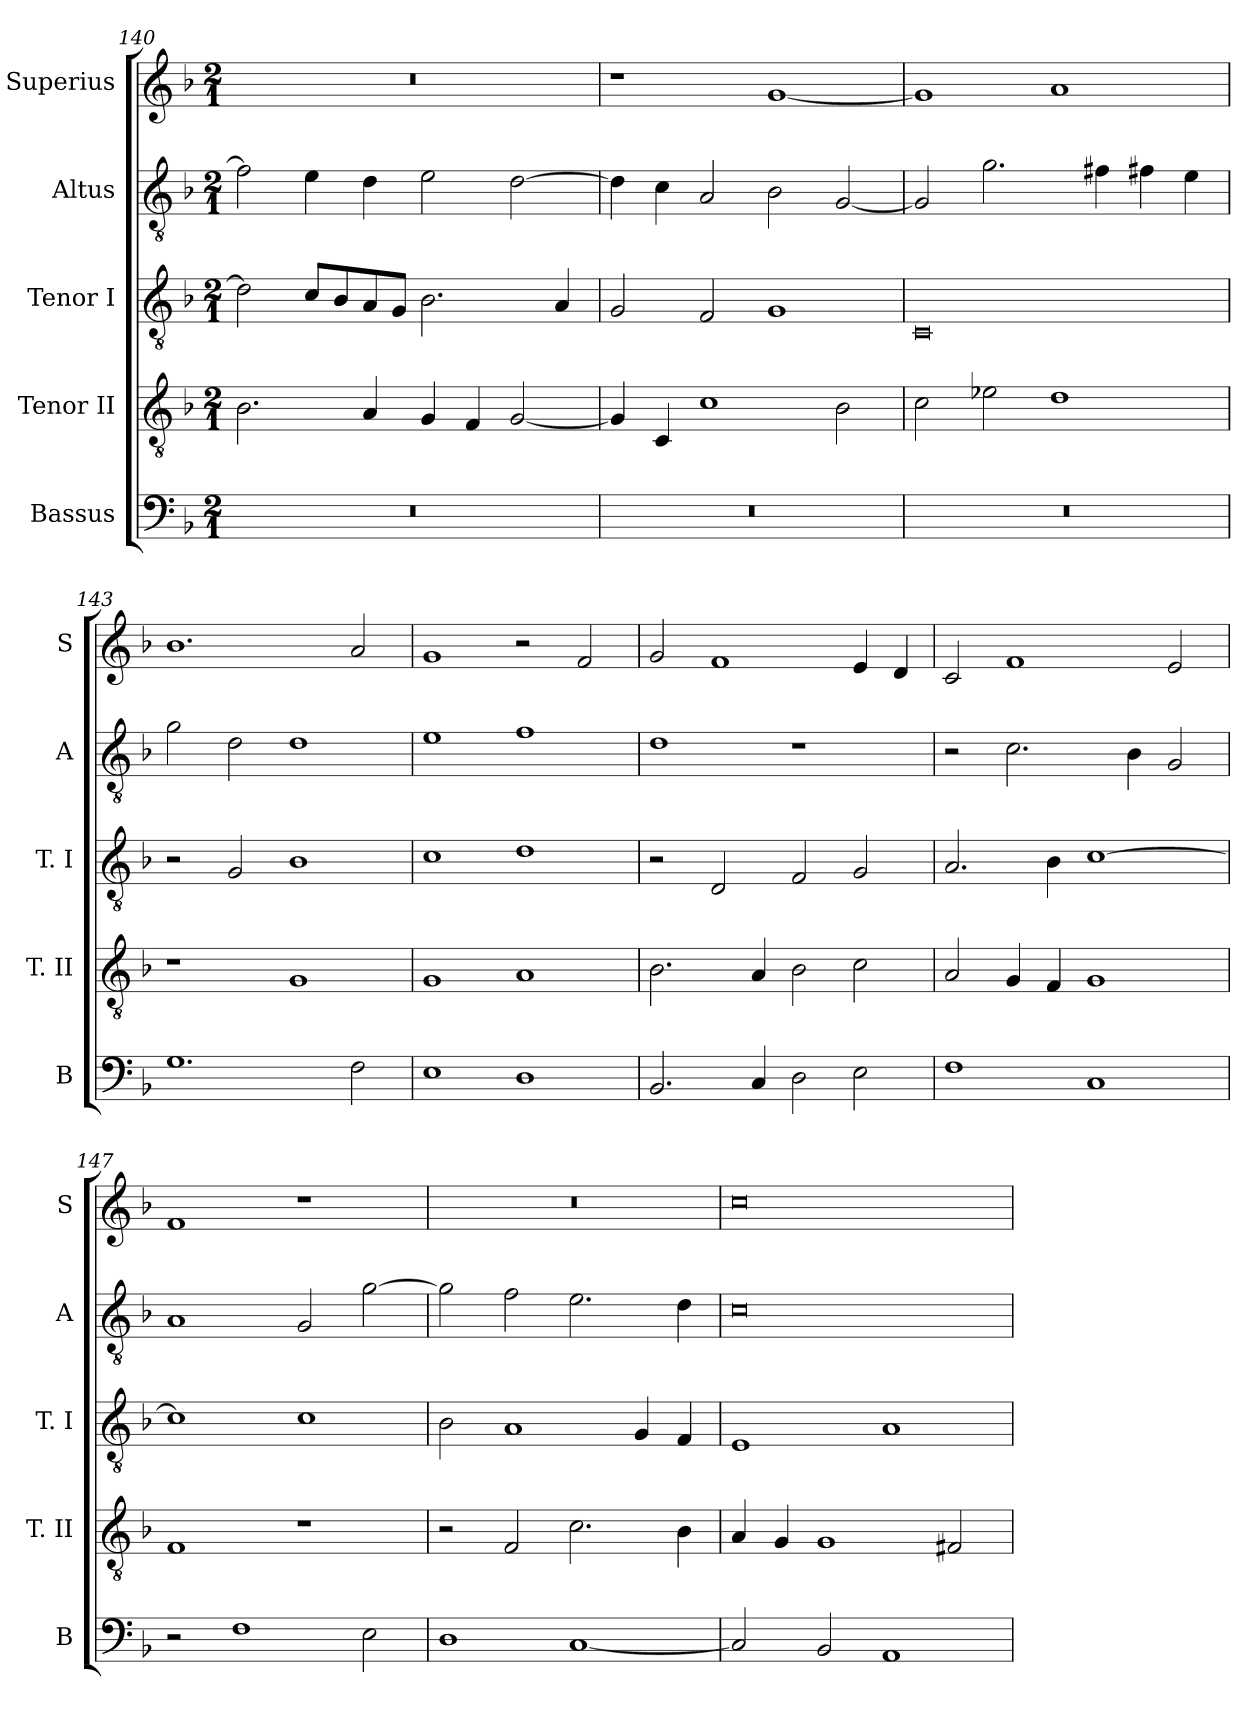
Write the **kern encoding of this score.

**kern	**kern	**kern	**kern	**kern
*part5	*part4	*part3	*part2	*part1
*staff5	*staff4	*staff3	*staff2	*staff1
*I"Bassus	*I"Tenor II	*I"Tenor I	*I"Altus	*I"Superius
*I'B	*I'T. II	*I'T. I	*I'A	*I'S
*clefF4	*clefGv2	*clefGv2	*clefGv2	*clefG2
*k[b-]	*k[b-]	*k[b-]	*k[b-]	*k[b-]
*F:	*F:	*F:	*F:	*F:
*M2/1	*M2/1	*M2/1	*M2/1	*M2/1
=140	=140	=140	=140	=140
0r	2.B-	2d]	2f]	0r
.	.	8cL	4e	.
.	.	8B-	.	.
.	4A	8A	4d	.
.	.	8GJ	.	.
.	4G	2.B-	2e	.
.	4F	.	.	.
.	[2G	.	[2d	.
.	.	4A	.	.
=141	=141	=141	=141	=141
0r	4G]	2G	4d]	1r
.	4C	.	4c	.
.	1c	2F	2A	.
.	.	1G	2B-	[1g
.	2B-	.	[2G	.
=142	=142	=142	=142	=142
0r	2c	0C	2G]	1g]
.	2e-X	.	2.g	.
.	1d	.	.	1a
.	.	.	4f#X	.
.	.	.	4f#X	.
.	.	.	4e	.
=143	=143	=143	=143	=143
1.G	1r	2r	2g	1.b-
.	.	2G	2d	.
.	1G	1B-	1d	.
2F	.	.	.	2a
=144	=144	=144	=144	=144
1E	1G	1c	1e	1g
1D	1A	1d	1f	2r
.	.	.	.	2f
=145	=145	=145	=145	=145
2.BB-	2.B-	2r	1d	2g
.	.	2D	.	1f
4C	4A	.	.	.
2D	2B-	2F	1r	.
2E	2c	2G	.	4e
.	.	.	.	4d
=146	=146	=146	=146	=146
1F	2A	2.A	2r	2c
.	4G	.	2.c	1f
.	4F	4B-	.	.
1C	1G	[1c	.	.
.	.	.	4B-	.
.	.	.	2G	2e
=147	=147	=147	=147	=147
2r	1F	1c]	1A	1f
1F	.	.	.	.
.	1r	1c	2G	1r
2E	.	.	[2g	.
=148	=148	=148	=148	=148
1D	2r	2B-	2g]	0r
.	2F	1A	2f	.
[1C	2.c	.	2.e	.
.	.	4G	.	.
.	4B-	4F	4d	.
=149	=149	=149	=149	=149
2C]	4A	1E	0c	0cc
.	4G	.	.	.
2BB-	1G	.	.	.
1AA	.	1A	.	.
.	2F#X	.	.	.
=	=	=	=	=
*-	*-	*-	*-	*-
